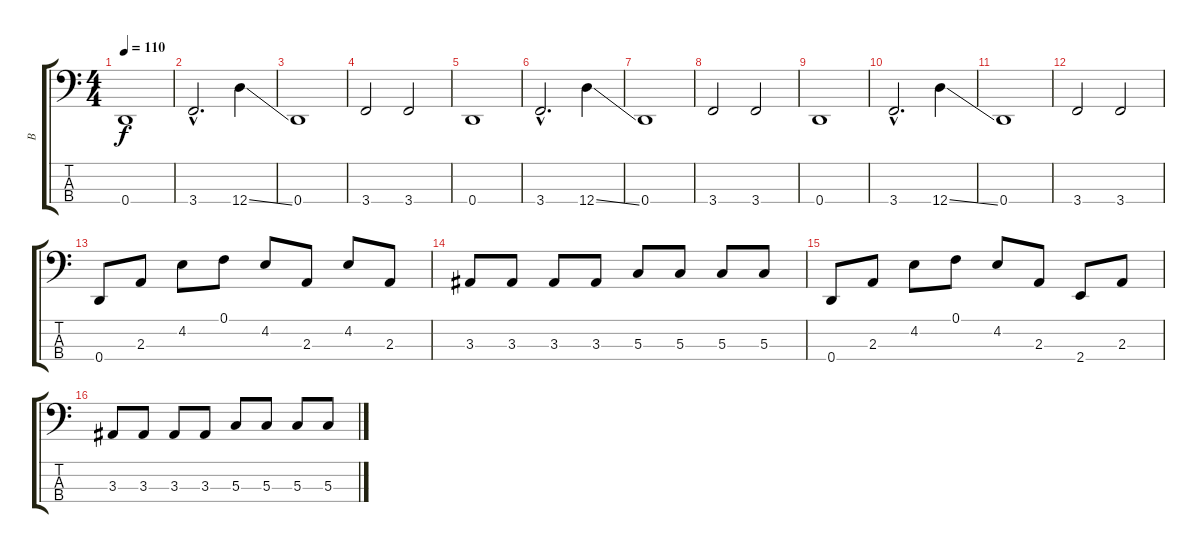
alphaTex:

\track ("B" "B") {instrument electricbasspick}
\staff {score tabs}
\tuning (F2 C2 G1 D1) {hide}
\ts (4 4)
\tempo 110
\clef f4
\ks c
0.4.1{dy f} |
3.4{hac}.2{d} 12.4{ss}.4 |
0.4.1 |
3.4.2 3.4.2 |
0.4.1 |
3.4{hac}.2{d} 12.4{ss}.4 |
0.4.1 |
3.4.2 3.4.2 |
0.4.1 |
3.4{hac}.2{d} 12.4{ss}.4 |
0.4.1 |
3.4.2 3.4.2 |
\section ("" "")
0.4.8 2.3.8 4.2.8 0.1.8 4.2.8 2.3.8 4.2.8 2.3.8 |
3.3.8 3.3.8 3.3.8 3.3.8 5.3.8 5.3.8 5.3.8 5.3.8 |
0.4.8 2.3.8 4.2.8 0.1.8 4.2.8 2.3.8 2.4.8 2.3.8 |
3.3.8 3.3.8 3.3.8 3.3.8 5.3.8 5.3.8 5.3.8 5.3.8
